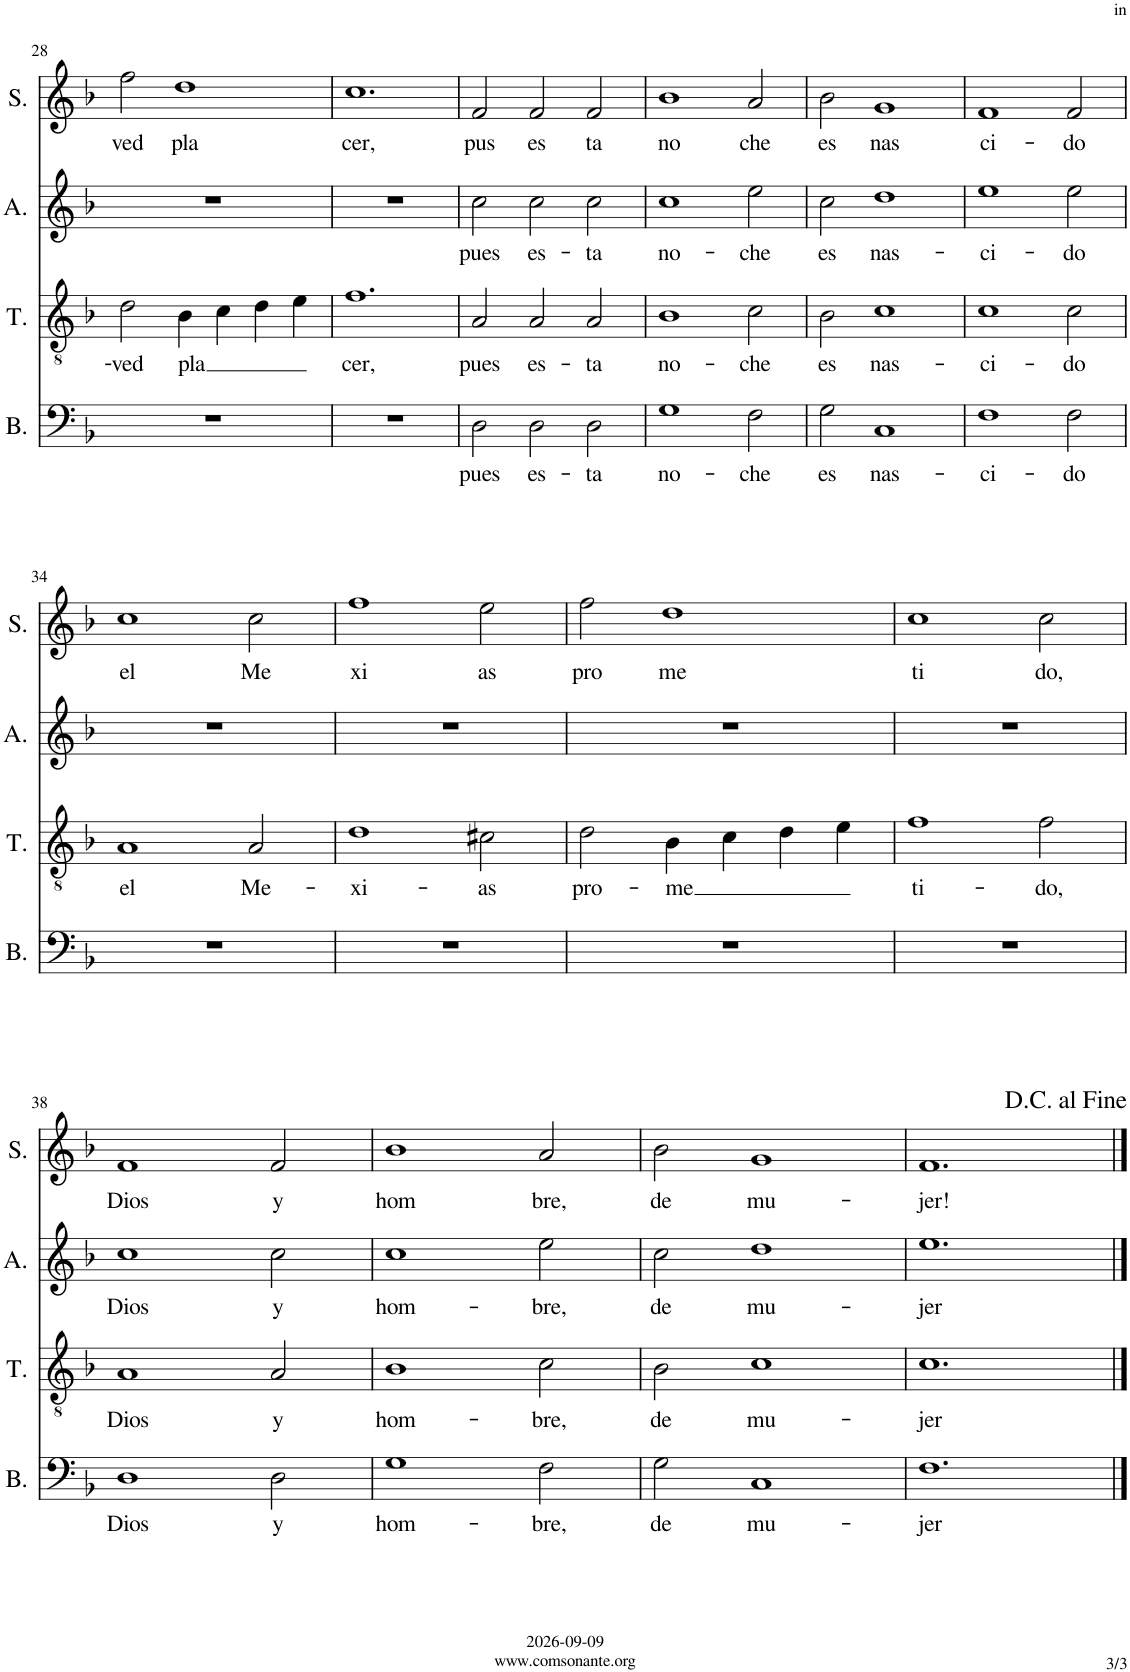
**kern	**text	**kern	**text	**kern	**text	**kern	**text
*part4	*part4	*part3	*part3	*part2	*part2	*part1	*part1
*staff4	*staff4	*staff3	*staff3	*staff2	*staff2	*staff1	*staff1
*I"Bass	*	*I"Tenor	*	*I"Alto	*	*I"Soprano	*
*I'B.	*	*I'T.	*	*I'A.	*	*I'S.	*
!!LO:PB:g=z
*clefF4	*	*clefGv2	*	*clefG2	*	*clefG2	*
*k[b-]	*	*k[b-]	*	*k[b-]	*	*k[b-]	*
*M3/2	*	*M3/2	*	*M3/2	*	*M3/2	*
=28	=28	=28	=28	=28	=28	=28	=28
!	!	!	!LO:LY:b	!	!	!	!LO:LY:b
1.r	.	2d\	-ved	1.r	.	2ff\	ved
!	!	!	!LO:LY:b	!	!	!	!LO:LY:b
.	.	4B-\	pla	.	.	1dd	pla
.	.	4c\	.	.	.	.	.
.	.	4d\	.	.	.	.	.
.	.	4e\	.	.	.	.	.
=29	=29	=29	=29	=29	=29	=29	=29
!	!	!	!LO:LY:b	!	!	!	!LO:LY:b
1.r	.	1.f	cer,	1.r	.	1.cc	cer,
=30	=30	=30	=30	=30	=30	=30	=30
!	!LO:LY:b	!	!LO:LY:b	!	!LO:LY:b	!	!LO:LY:b
2D\	pues	2A/	pues	2cc\	pues	2f/	pus
!	!LO:LY:b	!	!LO:LY:b	!	!LO:LY:b	!	!LO:LY:b
2D\	es-	2A/	es-	2cc\	es-	2f/	es
!	!LO:LY:b	!	!LO:LY:b	!	!LO:LY:b	!	!LO:LY:b
2D\	-ta	2A/	-ta	2cc\	-ta	2f/	ta
=31	=31	=31	=31	=31	=31	=31	=31
!	!LO:LY:b	!	!LO:LY:b	!	!LO:LY:b	!	!LO:LY:b
1G	no-	1B-	no-	1cc	no-	1b-	no
!	!LO:LY:b	!	!LO:LY:b	!	!LO:LY:b	!	!LO:LY:b
2F\	-che	2c\	-che	2ee\	-che	2a/	che
=32	=32	=32	=32	=32	=32	=32	=32
!	!LO:LY:b	!	!LO:LY:b	!	!LO:LY:b	!	!LO:LY:b
2G\	es	2B-\	es	2cc\	es	2b-\	es
!	!LO:LY:b	!	!LO:LY:b	!	!LO:LY:b	!	!LO:LY:b
1C	nas-	1c	nas-	1dd	nas-	1g	nas
=33	=33	=33	=33	=33	=33	=33	=33
!	!LO:LY:b	!	!LO:LY:b	!	!LO:LY:b	!	!LO:LY:b
1F	-ci-	1c	-ci-	1ee	-ci-	1f	ci-
!	!LO:LY:b	!	!LO:LY:b	!	!LO:LY:b	!	!LO:LY:b
2F\	-do	2c\	-do	2ee\	-do	2f/	-do
!!LO:LB:g=z
=34	=34	=34	=34	=34	=34	=34	=34
!	!	!	!LO:LY:b	!	!	!	!LO:LY:b
1.r	.	1A	el	1.r	.	1cc	el
!	!	!	!LO:LY:b	!	!	!	!LO:LY:b
.	.	2A/	Me-	.	.	2cc\	Me
=35	=35	=35	=35	=35	=35	=35	=35
!	!	!	!LO:LY:b	!	!	!	!LO:LY:b
1.r	.	1d	-xi-	1.r	.	1ff	xi
!	!	!	!LO:LY:b	!	!	!	!LO:LY:b
.	.	2c#X\	-as	.	.	2ee\	as
=36	=36	=36	=36	=36	=36	=36	=36
!	!	!	!LO:LY:b	!	!	!	!LO:LY:b
1.r	.	2d\	pro-	1.r	.	2ff\	pro
!	!	!	!LO:LY:b	!	!	!	!LO:LY:b
.	.	4B-\	-me	.	.	1dd	me
.	.	4c\	.	.	.	.	.
.	.	4d\	.	.	.	.	.
.	.	4e\	.	.	.	.	.
=37	=37	=37	=37	=37	=37	=37	=37
!	!	!	!LO:LY:b	!	!	!	!LO:LY:b
1.r	.	1f	ti-	1.r	.	1cc	ti
!	!	!	!LO:LY:b	!	!	!	!LO:LY:b
.	.	2f\	-do,	.	.	2cc\	do,
!!LO:LB:g=z
=38	=38	=38	=38	=38	=38	=38	=38
!	!LO:LY:b	!	!LO:LY:b	!	!LO:LY:b	!	!LO:LY:b
1D	Dios	1A	Dios	1cc	Dios	1f	Dios
!	!LO:LY:b	!	!LO:LY:b	!	!LO:LY:b	!	!LO:LY:b
2D\	y	2A/	y	2cc\	y	2f/	y
=39	=39	=39	=39	=39	=39	=39	=39
!	!LO:LY:b	!	!LO:LY:b	!	!LO:LY:b	!	!LO:LY:b
1G	hom-	1B-	hom-	1cc	hom-	1b-	hom
!	!LO:LY:b	!	!LO:LY:b	!	!LO:LY:b	!	!LO:LY:b
2F\	-bre,	2c\	-bre,	2ee\	-bre,	2a/	bre,
=40	=40	=40	=40	=40	=40	=40	=40
!	!LO:LY:b	!	!LO:LY:b	!	!LO:LY:b	!	!LO:LY:b
2G\	de	2B-\	de	2cc\	de	2b-\	de
!	!LO:LY:b	!	!LO:LY:b	!	!LO:LY:b	!	!LO:LY:b
1C	mu-	1c	mu-	1dd	mu-	1g	mu-
=41	=41	=41	=41	=41	=41	=41	=41
!	!LO:LY:b	!	!LO:LY:b	!	!LO:LY:b	!	!LO:LY:b
1.F	-jer	1.c	-jer	1.ee	-jer	1.f	-jer!
==	==	==	==	==	==	==	==
*-	*-	*-	*-	*-	*-	*-	*-
